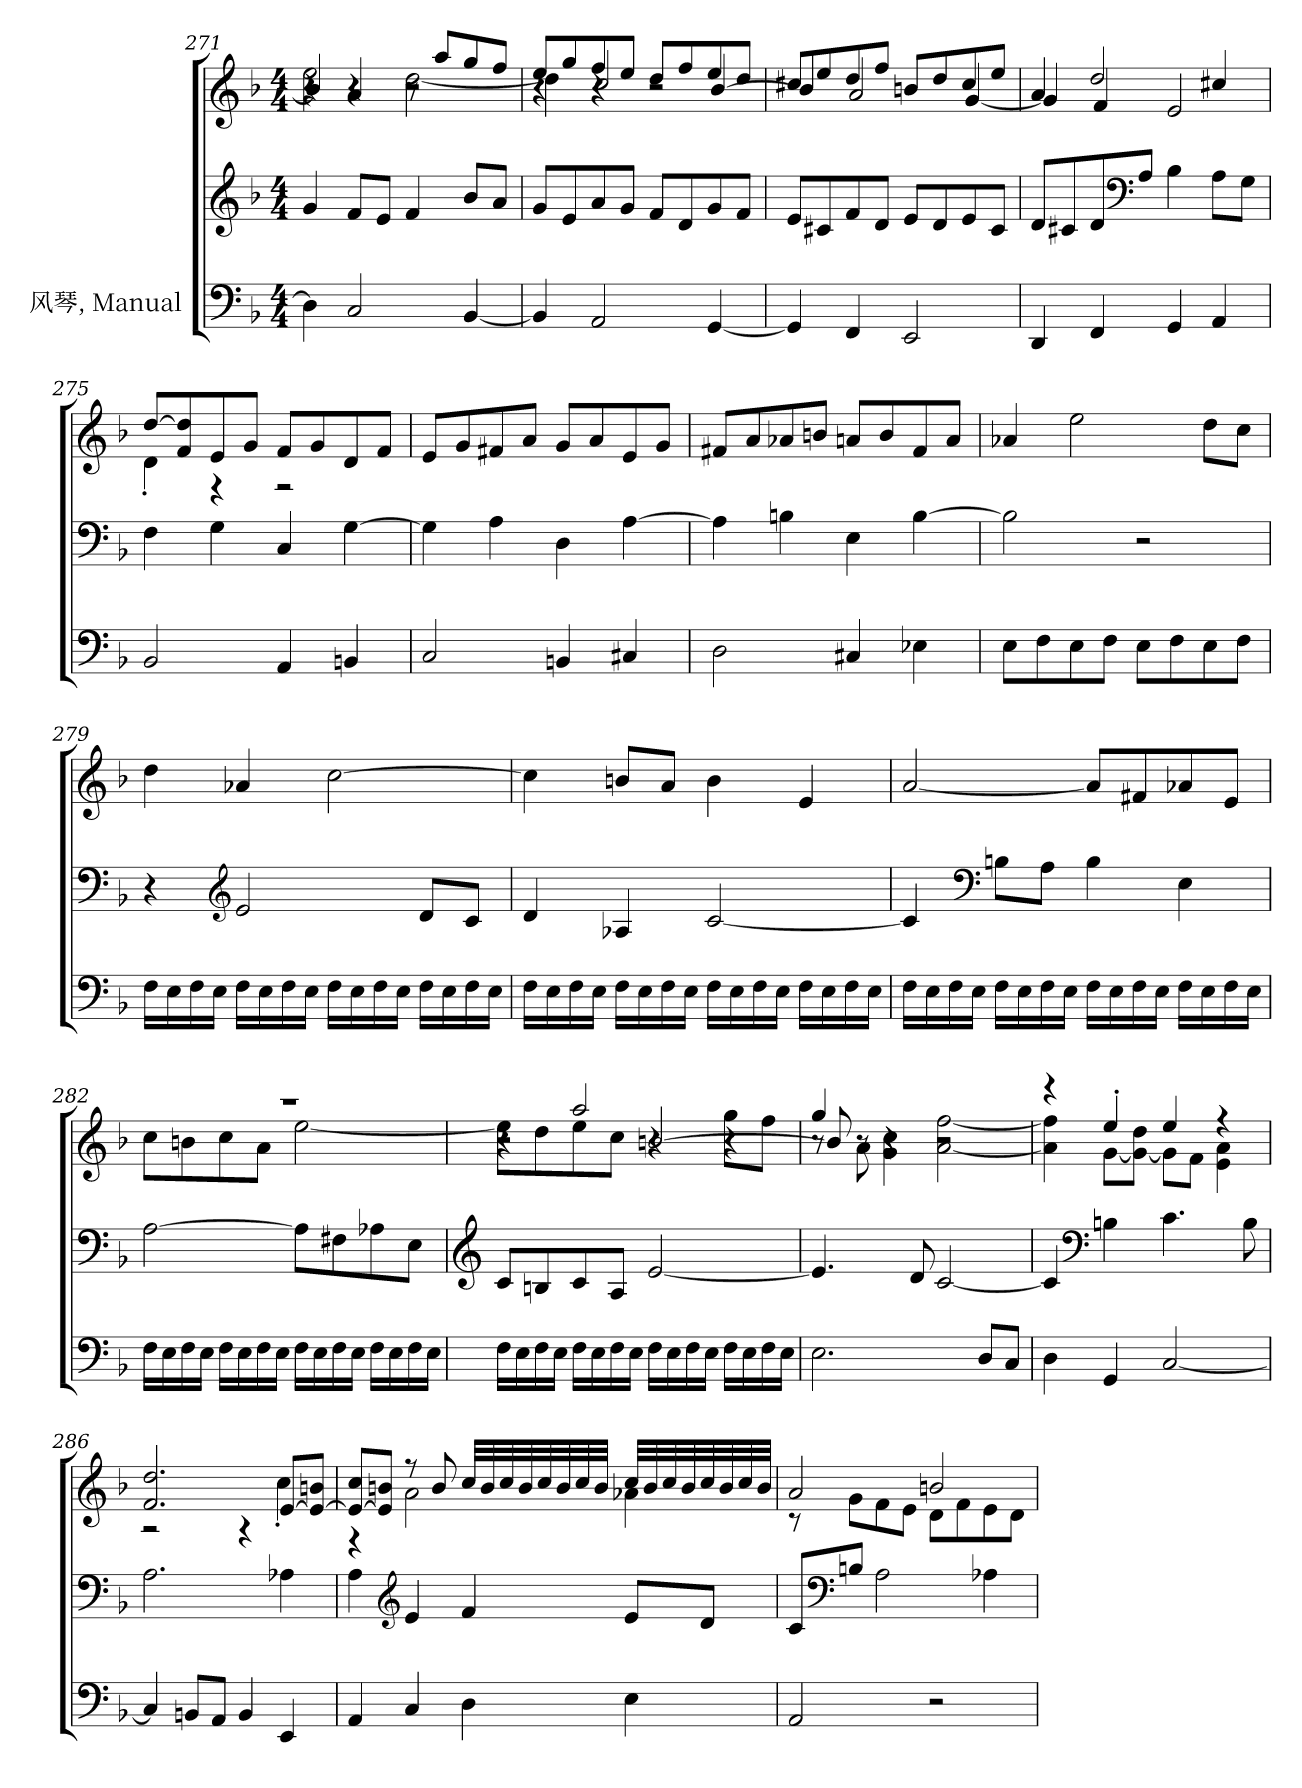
**kern	**kern	**kern
*part1	*part1	*part1
*staff3	*staff2	*staff1
*I"风琴, Manual	*	*
*clefF4	*clefG2	*clefG2
*k[b-]	*k[b-]	*k[b-]
*M4/4	*M4/4	*M4/4
=271	=271	=271
*	*	*^
*	*	*	*^
4D\]	4g/	4r	2ee\	4b-/]
2C/	8f/L	4a/	.	4r
.	8e/J	.	.	.
.	4f/	8r	[2dd\	2r
.	.	8aa/L	.	.
[4BB-/	8b-/L	8gg/	.	.
.	8a/J	8ff/J	.	.
=272	=272	=272	=272	=272
4BB-/]	8g/L	8ee/L	4dd\]	4r
.	8e/	8gg/	.	.
2AA/	8a/	8ff/	4r	2cc/
.	8g/J	8ee/J	.	.
.	8f/L	8dd/L	2r	.
.	8d/	8ff/	.	.
[4GG/	8g/	8ee/	.	[4b-/
.	8f/J	8dd/J	.	.
*	*	*	*v	*v
=273	=273	=273	=273
4GG/]	8e/L	8cc#X/L	4b-/]
.	8c#X/	8ee/	.
4FF/	8f/	8dd/	2a/
.	8d/J	8ff/J	.
2EE/	8e/L	8bn/L	.
.	8d/	8dd/	.
.	8e/	8cc#/	[4g/
.	8c#/J	8ee/J	.
!!LO:LB:g=z	!!
=274	=274	=274	=274
4DD/	8d/L	4a/	4g/]
.	8c#X/	.	.
4FF/	8d/	2dd/	4f/
*	*clefF4	*	*
.	8A/J	.	.
4GG/	4B-\	.	2e/
4AA/	8A\L	4cc#X/	.
.	8G\J	.	.
=275	=275	=275	=275
2BB-/	4F\	[8dd/L	4d'\
.	.	8f/ 8dd/]	.
.	4G\	8e/	4r
.	.	8g/J	.
4AA/	4C/	8f/L	2r
.	.	8g/	.
4BBn/	[4G\	8d/	.
.	.	8f/J	.
*	*	*v	*v
=276	=276	=276
2C/	4G\]	8e/L
.	.	8g/
.	4A\	8f#X/
.	.	8a/J
4BBn/	4D\	8g/L
.	.	8a/
4C#X/	[4A\	8e/
.	.	8g/J
=277	=277	=277
2D\	4A\]	8f#X/L
.	.	8a/
.	4Bn\	8a-X/
.	.	8bn/J
4C#X/	4E\	8an/L
.	.	8b/
4E-X\	[4B\	8f#/
.	.	8a/J
!!LO:LB:g=z
=278	=278	=278
8E\L	2B\]	4a-X/
8F\	.	.
8E\	.	2ee\
8F\J	.	.
8E\L	2r	.
8F\	.	.
8E\	.	8dd\L
8F\J	.	8cc\J
=279	=279	=279
16F\LL	4r	4dd\
16E\	.	.
16F\	.	.
16E\JJ	.	.
*	*clefG2	*
16F\LL	2e/	4a-X/
16E\	.	.
16F\	.	.
16E\JJ	.	.
16F\LL	.	[2cc\
16E\	.	.
16F\	.	.
16E\JJ	.	.
16F\LL	8d/L	.
16E\	.	.
16F\	8c/J	.
16E\JJ	.	.
=280	=280	=280
16F\LL	4d/	4cc\]
16E\	.	.
16F\	.	.
16E\JJ	.	.
16F\LL	4A-X/	8bn/L
16E\	.	.
16F\	.	8a/J
16E\JJ	.	.
16F\LL	[2c/	4b\
16E\	.	.
16F\	.	.
16E\JJ	.	.
16F\LL	.	4e/
16E\	.	.
16F\	.	.
16E\JJ	.	.
!!LO:LB:g=z
=281	=281	=281
16F\LL	4c/]	[2a/
16E\	.	.
16F\	.	.
16E\JJ	.	.
*	*clefF4	*
16F\LL	8Bn\L	.
16E\	.	.
16F\	8A\J	.
16E\JJ	.	.
16F\LL	4B\	8a/L]
16E\	.	.
16F\	.	8f#X/
16E\JJ	.	.
16F\LL	4E\	8a-X/
16E\	.	.
16F\	.	8e/J
16E\JJ	.	.
=282	=282	=282
*	*	*^
16F\LL	[2A\	1r	8cc\L
16E\	.	.	.
16F\	.	.	8bn\
16E\JJ	.	.	.
16F\LL	.	.	8cc\
16E\	.	.	.
16F\	.	.	8a\J
16E\JJ	.	.	.
16F\LL	8A\L]	.	[2ee\
16E\	.	.	.
16F\	8F#X\	.	.
16E\JJ	.	.	.
16F\LL	8A-X\	.	.
16E\	.	.	.
16F\	8E\J	.	.
16E\JJ	.	.	.
*	*	*v	*v
!!LO:PB:g=z
=283	=283	=283
*	*clefG2	*
*	*	*^
*	*	*	*^
16F\LL	8c/L	4r	8ee\L]	2r
16E\	.	.	.	.
16F\	8Bn/	.	8dd\	.
16E\JJ	.	.	.	.
16F\LL	8c/	2aa/	8ee\	.
16E\	.	.	.	.
16F\	8A/J	.	8cc\J	.
16E\JJ	.	.	.	.
16F\LL	[2e/	.	4r	[2bn/
16E\	.	.	.	.
16F\	.	.	.	.
16E\JJ	.	.	.	.
16F\LL	.	4r	8gg\L	.
16E\	.	.	.	.
16F\	.	.	8ff\J	.
16E\JJ	.	.	.	.
=284	=284	=284	=284	=284
2.E\	4.e/]	4gg/	8r	8b/]
.	.	.	8a\	8r
.	.	4r	4g\ 4cc\	4r
.	8d/	.	.	.
.	[2c/	2r	[2a\ [2ff\	2r
8D/L	.	.	.	.
8C/J	.	.	.	.
*	*	*	*v	*v
=285	=285	=285	=285
4D\	4c/]	4r	4a\] 4ff\]
*	*clefF4	*	*
4GG/	4Bn\	4ee'/	[8g\L
.	.	.	8g\_ 8dd\J
[2C/	4.c\	4ee/	8g\L]
.	.	.	8f\J
.	.	4r	4e\ 4a\
.	8B\	.	.
=286	=286	=286	=286
4C/]	2.A\	2.f/ 2.dd/	2r
8BBn/L	.	.	.
8AA/J	.	.	.
4BB/	.	.	4r
4EE/	4A-X\	[8e/L	4cc'\
.	.	8e/_ 8bn/J	.
!!LO:LB:g=z	!!
=287	=287	=287	=287
4AA/	4A\	8e/_ 8cc/L	4r
.	.	8e/] 8bn/J	.
*	*clefG2	*	*
4C/	4e/	8r	2a\
.	.	8b/	.
4D\	4f/	32cc/LLL	.
.	.	32b/	.
.	.	32cc/	.
.	.	32b/	.
.	.	32cc/	.
.	.	32b/	.
.	.	32cc/	.
.	.	32b/JJJ	.
4E\	8e/L	32cc/LLL	4a-X\
.	.	32b/	.
.	.	32cc/	.
.	.	32b/	.
.	8d/J	32cc/	.
.	.	32b/	.
.	.	32cc/	.
.	.	32b/JJJ	.
=288	=288	=288	=288
2AA/	8c/L	2a/	8r
*	*clefF4	*	*
.	8Bn/J	.	8g\L
.	2A\	.	8f\
.	.	.	8e\J
2r	.	2bn/	8d\L
.	.	.	8f\
.	4A-X\	.	8e\
.	.	.	8d\J
*	*	*v	*v
=	=	=
*-	*-	*-
